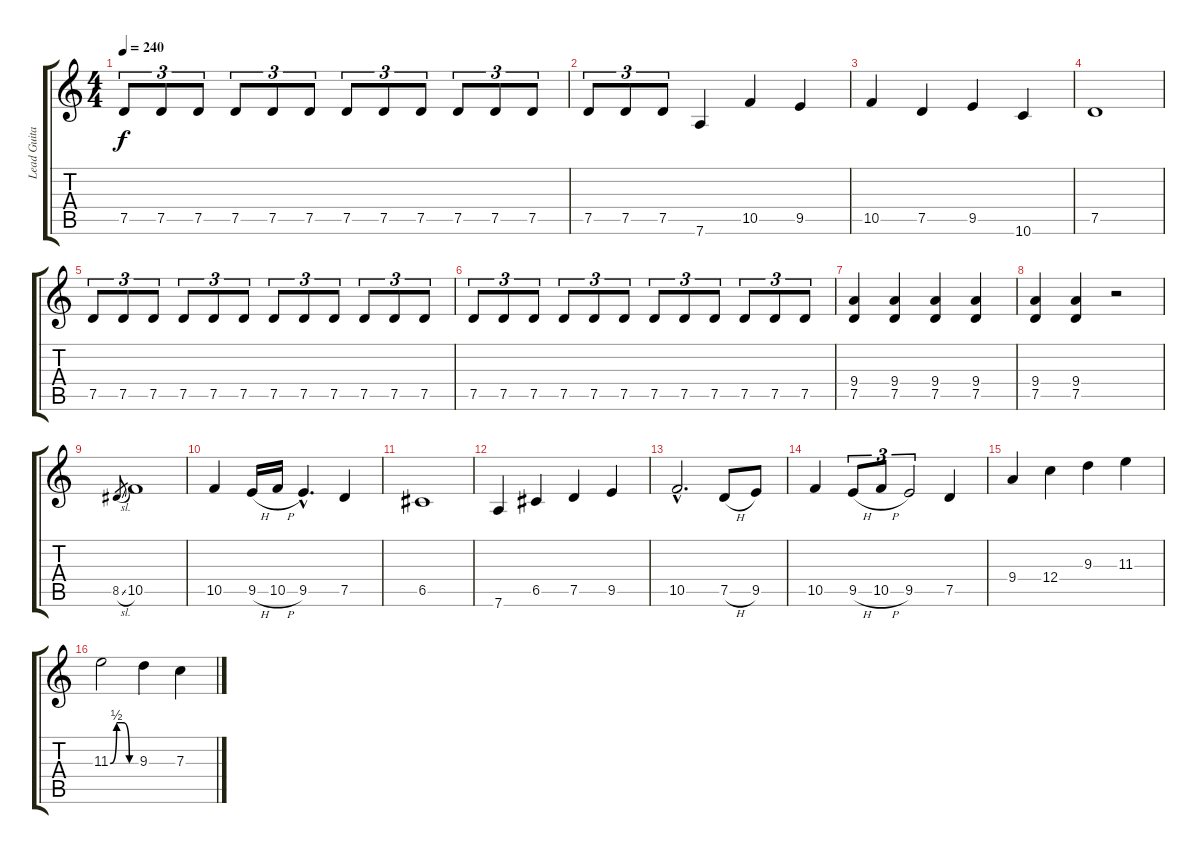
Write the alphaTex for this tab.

\track ("Lead Guitar" "Lead Guita") {instrument distortionguitar}
\staff {score tabs}
\tuning (D4 A3 F3 C3 G2 D2) {hide}
\ts (4 4)
\tempo 240
\clef g2
\ks c
7.5.8{tu (3 2) dy f} 7.5.8{tu (3 2)} 7.5.8{tu (3 2)} 7.5.8{tu (3 2)} 7.5.8{tu (3 2)} 7.5.8{tu (3 2)} 7.5.8{tu (3 2)} 7.5.8{tu (3 2)} 7.5.8{tu (3 2)} 7.5.8{tu (3 2)} 7.5.8{tu (3 2)} 7.5.8{tu (3 2)} |
7.5.8{tu (3 2)} 7.5.8{tu (3 2)} 7.5.8{tu (3 2)} 7.6.4 10.5.4 9.5.4 |
10.5.4 7.5.4 9.5.4 10.6.4 |
7.5.1 |
7.5.8{tu (3 2)} 7.5.8{tu (3 2)} 7.5.8{tu (3 2)} 7.5.8{tu (3 2)} 7.5.8{tu (3 2)} 7.5.8{tu (3 2)} 7.5.8{tu (3 2)} 7.5.8{tu (3 2)} 7.5.8{tu (3 2)} 7.5.8{tu (3 2)} 7.5.8{tu (3 2)} 7.5.8{tu (3 2)} |
7.5.8{tu (3 2)} 7.5.8{tu (3 2)} 7.5.8{tu (3 2)} 7.5.8{tu (3 2)} 7.5.8{tu (3 2)} 7.5.8{tu (3 2)} 7.5.8{tu (3 2)} 7.5.8{tu (3 2)} 7.5.8{tu (3 2)} 7.5.8{tu (3 2)} 7.5.8{tu (3 2)} 7.5.8{tu (3 2)} |
(9.4 7.5).4 (9.4 7.5).4 (9.4 7.5).4 (9.4 7.5).4 |
(9.4 7.5).4 (9.4 7.5).4 r.2 |
8.5{sl}.8{gr} 10.5.1 |
10.5.4 9.5{h}.16 10.5{h}.16 9.5{hac}.4{d} 7.5.4 |
6.5.1 |
7.6.4 6.5.4 7.5.4 9.5.4 |
10.5{hac}.2{d} 7.5{h}.8 9.5.8 |
10.5.4 9.5{h}.8{tu (3 2)} 10.5{h}.8{tu (3 2)} 9.5.2{tu (3 2)} 7.5.4 |
9.4.4 12.4.4 9.3.4 11.3.4 |
11.3{be (custom 0 0 15 2 30 2 45 0 60 0)}.2 9.3.4 7.3.4
